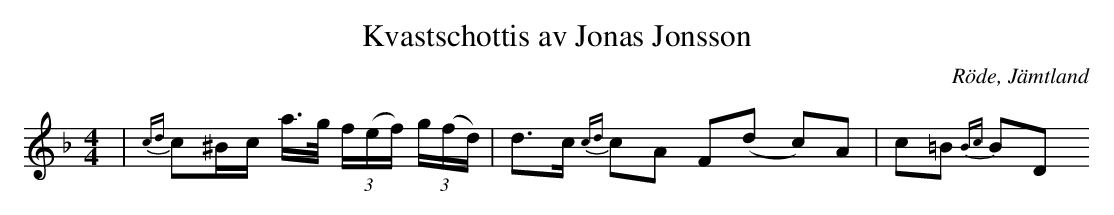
X:1
T:Kvastschottis av Jonas Jonsson
O:Röde, Jämtland
M:4/4
L:1/16
K:F
| {cd}c2^Bc a>g (3f(ef) (3g(fd) | d2>c2 {cd}c2A2 F2(d2- c2)A2 | c2=B2 {Bc}B2D2
